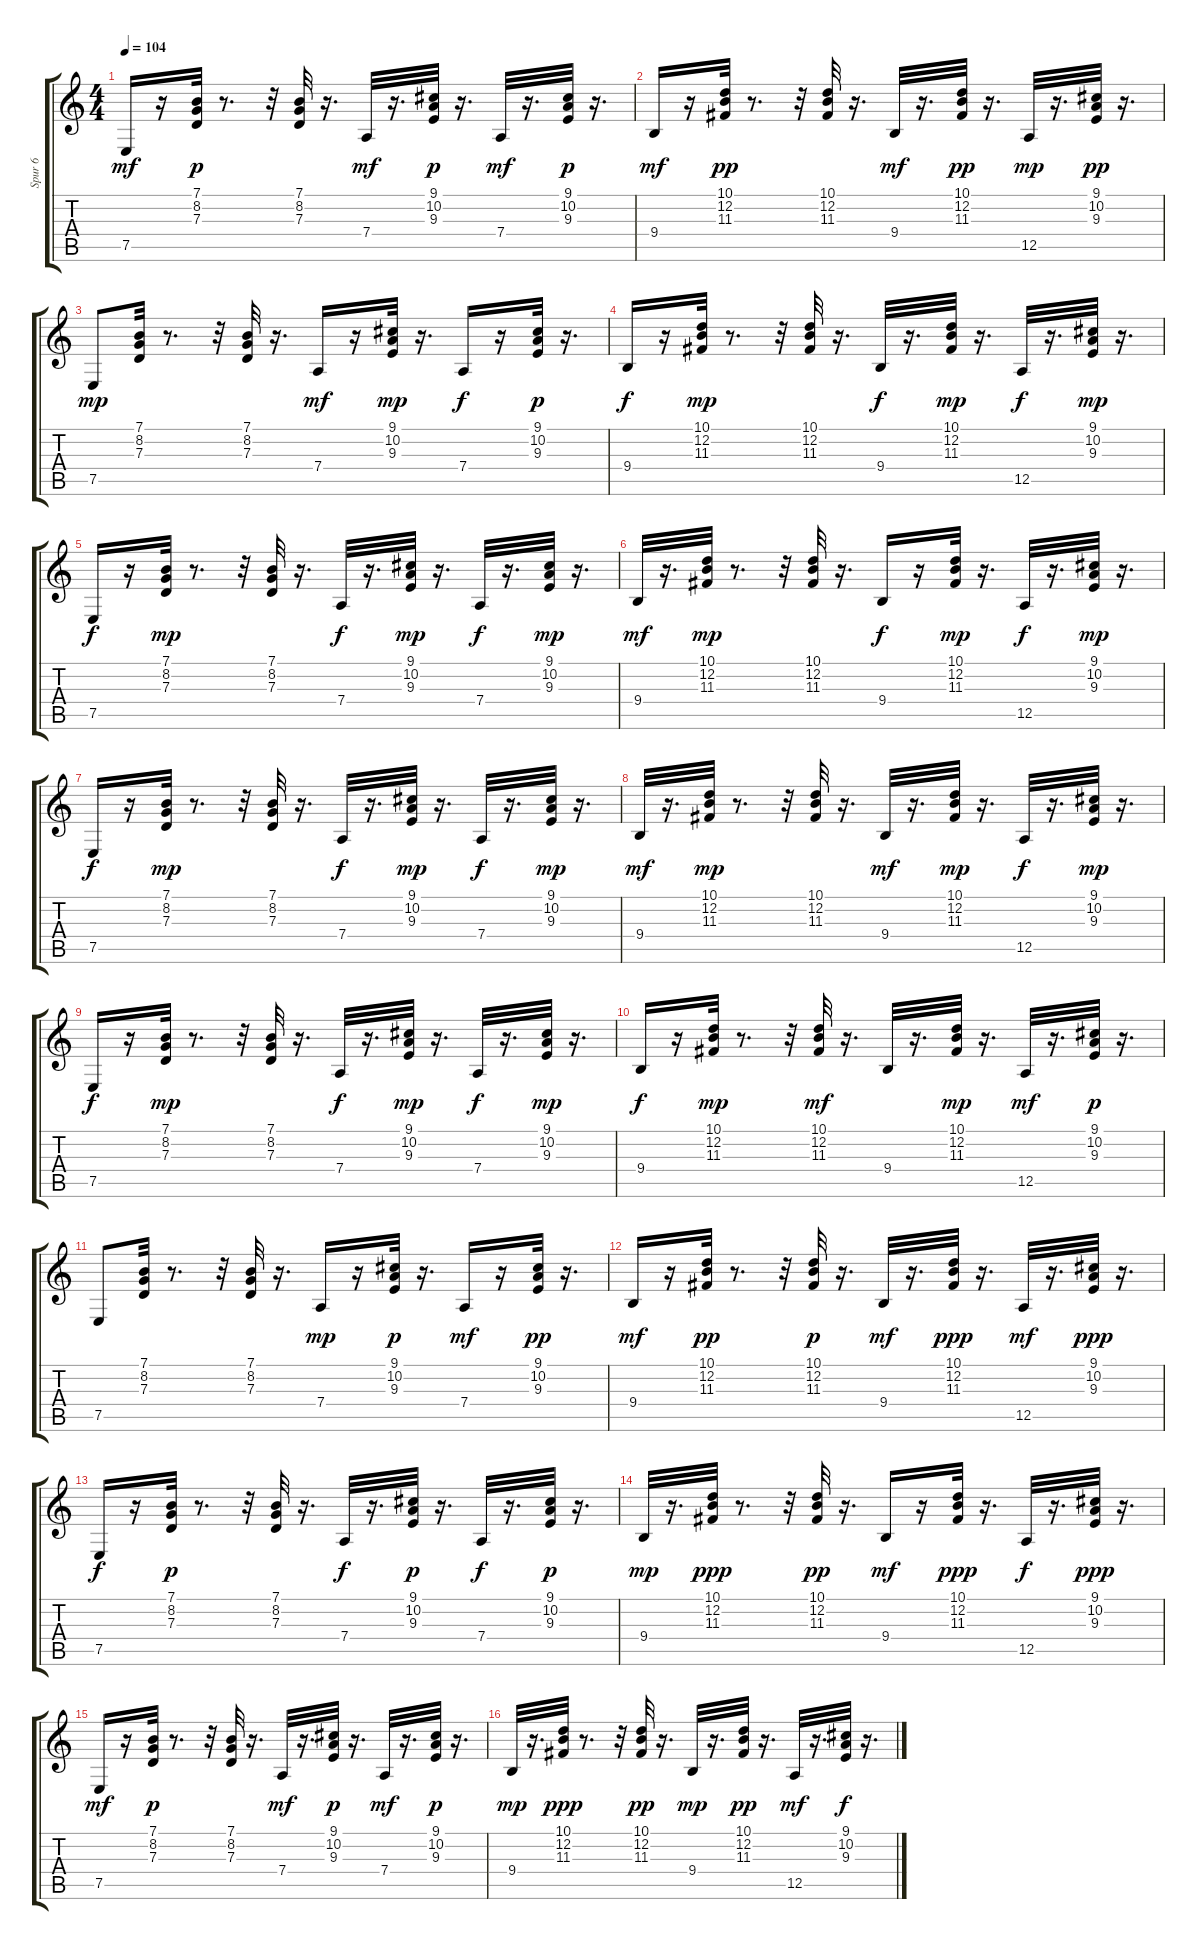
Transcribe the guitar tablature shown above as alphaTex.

\track ("Spur 6" "Spur 6") {instrument pizzicatostrings}
\staff {score tabs}
\tuning (E4 B3 G3 D3 A2 E2) {hide}
\ts (4 4)
\tempo 104
\clef g2
\ks c
7.5.16{dy mf} r.16 (7.1 8.2 7.3).32{dy p} r.8{d} r.32 (7.1 8.2 7.3).32 r.16{d} 7.4.32{dy mf} r.16{d} (9.1 10.2 9.3).32{dy p} r.16{d} 7.4.32{dy mf} r.16{d} (9.1 10.2 9.3).32{dy p} r.16{d} |
9.4.16{dy mf} r.16 (10.1 12.2 11.3).32{dy pp} r.8{d} r.32 (10.1 12.2 11.3).32 r.16{d} 9.4.32{dy mf} r.16{d} (10.1 12.2 11.3).32{dy pp} r.16{d} 12.5.32{dy mp} r.16{d} (9.1 10.2 9.3).32{dy pp} r.16{d} |
7.5.8{dy mp} (7.1 8.2 7.3).32 r.8{d} r.32 (7.1 8.2 7.3).32 r.16{d} 7.4.16{dy mf} r.16 (9.1 10.2 9.3).32{dy mp} r.16{d} 7.4.16{dy f} r.16 (9.1 10.2 9.3).32{dy p} r.16{d} |
9.4.16{dy f} r.16 (10.1 12.2 11.3).32{dy mp} r.8{d} r.32 (10.1 12.2 11.3).32 r.16{d} 9.4.32{dy f} r.16{d} (10.1 12.2 11.3).32{dy mp} r.16{d} 12.5.32{dy f} r.16{d} (9.1 10.2 9.3).32{dy mp} r.16{d} |
7.5.16{dy f} r.16 (7.1 8.2 7.3).32{dy mp} r.8{d} r.32 (7.1 8.2 7.3).32 r.16{d} 7.4.32{dy f} r.16{d} (9.1 10.2 9.3).32{dy mp} r.16{d} 7.4.32{dy f} r.16{d} (9.1 10.2 9.3).32{dy mp} r.16{d} |
9.4.32{dy mf} r.16{d} (10.1 12.2 11.3).32{dy mp} r.8{d} r.32 (10.1 12.2 11.3).32 r.16{d} 9.4.16{dy f} r.16 (10.1 12.2 11.3).32{dy mp} r.16{d} 12.5.32{dy f} r.16{d} (9.1 10.2 9.3).32{dy mp} r.16{d} |
7.5.16{dy f} r.16 (7.1 8.2 7.3).32{dy mp} r.8{d} r.32 (7.1 8.2 7.3).32 r.16{d} 7.4.32{dy f} r.16{d} (9.1 10.2 9.3).32{dy mp} r.16{d} 7.4.32{dy f} r.16{d} (9.1 10.2 9.3).32{dy mp} r.16{d} |
9.4.32{dy mf} r.16{d} (10.1 12.2 11.3).32{dy mp} r.8{d} r.32 (10.1 12.2 11.3).32 r.16{d} 9.4.32{dy mf} r.16{d} (10.1 12.2 11.3).32{dy mp} r.16{d} 12.5.32{dy f} r.16{d} (9.1 10.2 9.3).32{dy mp} r.16{d} |
7.5.16{dy f} r.16 (7.1 8.2 7.3).32{dy mp} r.8{d} r.32 (7.1 8.2 7.3).32 r.16{d} 7.4.32{dy f} r.16{d} (9.1 10.2 9.3).32{dy mp} r.16{d} 7.4.32{dy f} r.16{d} (9.1 10.2 9.3).32{dy mp} r.16{d} |
9.4.16{dy f} r.16 (10.1 12.2 11.3).32{dy mp} r.8{d} r.32 (10.1 12.2 11.3).32{dy mf} r.16{d} 9.4.32 r.16{d} (10.1 12.2 11.3).32{dy mp} r.16{d} 12.5.32{dy mf} r.16{d} (9.1 10.2 9.3).32{dy p} r.16{d} |
7.5.8 (7.1 8.2 7.3).32 r.8{d} r.32 (7.1 8.2 7.3).32 r.16{d} 7.4.16{dy mp} r.16 (9.1 10.2 9.3).32{dy p} r.16{d} 7.4.16{dy mf} r.16 (9.1 10.2 9.3).32{dy pp} r.16{d} |
9.4.16{dy mf} r.16 (10.1 12.2 11.3).32{dy pp} r.8{d} r.32 (10.1 12.2 11.3).32{dy p} r.16{d} 9.4.32{dy mf} r.16{d} (10.1 12.2 11.3).32{dy ppp} r.16{d} 12.5.32{dy mf} r.16{d} (9.1 10.2 9.3).32{dy ppp} r.16{d} |
7.5.16{dy f} r.16 (7.1 8.2 7.3).32{dy p} r.8{d} r.32 (7.1 8.2 7.3).32 r.16{d} 7.4.32{dy f} r.16{d} (9.1 10.2 9.3).32{dy p} r.16{d} 7.4.32{dy f} r.16{d} (9.1 10.2 9.3).32{dy p} r.16{d} |
9.4.32{dy mp} r.16{d} (10.1 12.2 11.3).32{dy ppp} r.8{d} r.32 (10.1 12.2 11.3).32{dy pp} r.16{d} 9.4.16{dy mf} r.16 (10.1 12.2 11.3).32{dy ppp} r.16{d} 12.5.32{dy f} r.16{d} (9.1 10.2 9.3).32{dy ppp} r.16{d} |
7.5.16{dy mf} r.16 (7.1 8.2 7.3).32{dy p} r.8{d} r.32 (7.1 8.2 7.3).32 r.16{d} 7.4.32{dy mf} r.16{d} (9.1 10.2 9.3).32{dy p} r.16{d} 7.4.32{dy mf} r.16{d} (9.1 10.2 9.3).32{dy p} r.16{d} |
9.4.32{dy mp} r.16{d} (10.1 12.2 11.3).32{dy ppp} r.8{d} r.32 (10.1 12.2 11.3).32{dy pp} r.16{d} 9.4.32{dy mp} r.16{d} (10.1 12.2 11.3).32{dy pp} r.16{d} 12.5.32{dy mf} r.16{d} (9.1 10.2 9.3).32{dy f} r.16{d}
